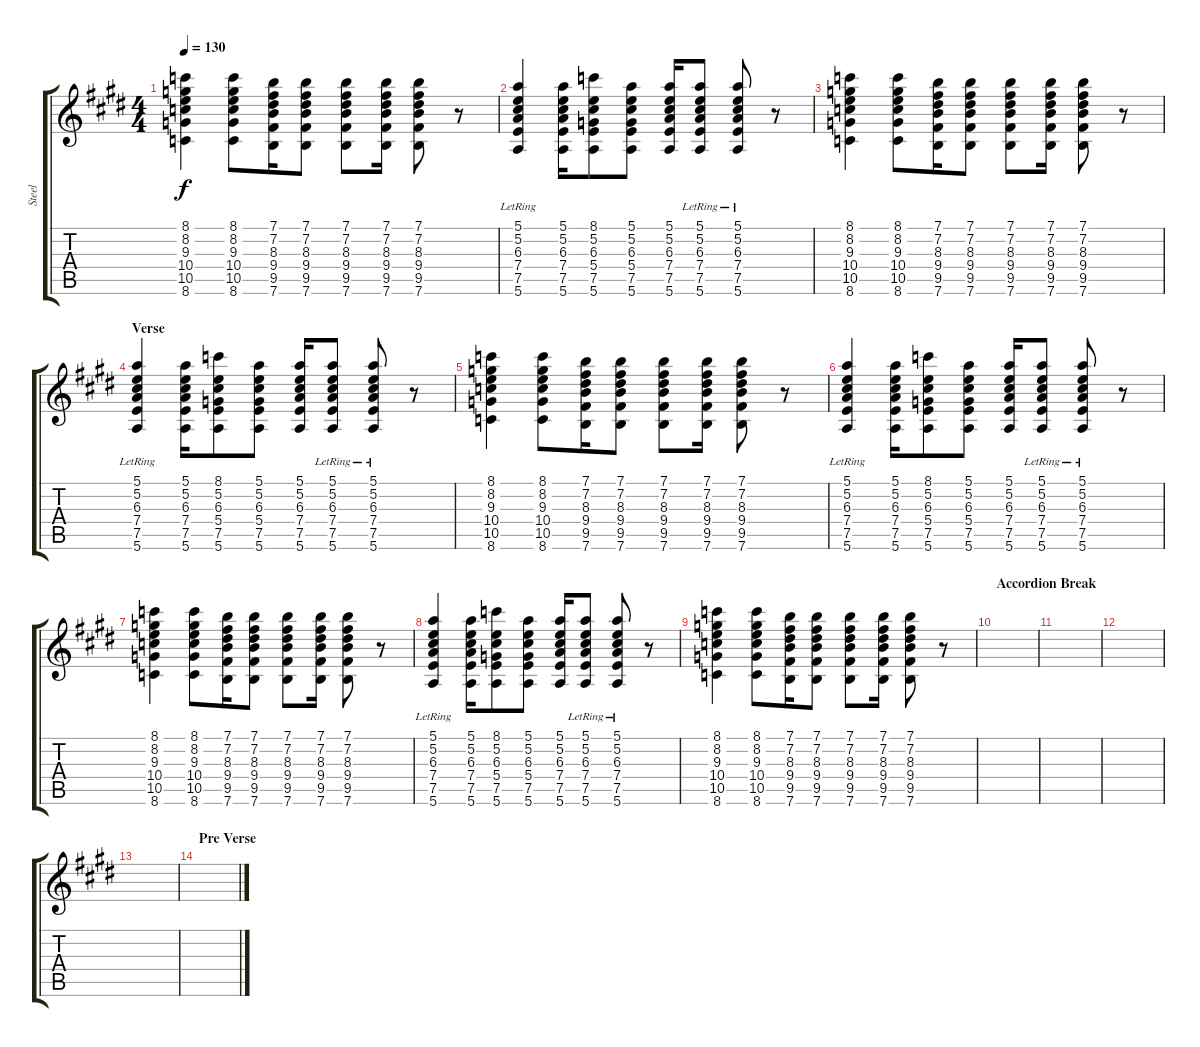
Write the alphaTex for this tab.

\track ("Steel" "Steel") {instrument acousticguitarsteel}
\staff {score tabs}
\tuning (E4 B3 G3 D3 A2 E2) {hide}
\ts (4 4)
\tempo 130
\clef g2
\ks e
(8.1 8.2 9.3 10.4 10.5 8.6).4{dy f} (8.1 8.2 9.3 10.4 10.5 8.6).8 (7.1 7.2 8.3 9.4 9.5 7.6).16 (7.1 7.2 8.3 9.4 9.5 7.6).8 (7.1 7.2 8.3 9.4 9.5 7.6).8 (7.1 7.2 8.3 9.4 9.5 7.6).16 (7.1 7.2 8.3 9.4 9.5 7.6).8 r.8 |
(5.1 5.2 6.3{lr} 7.4 7.5 5.6).4 (5.1 5.2 6.3 7.4 7.5 5.6).16 (8.1 5.2 6.3 5.4 7.5 5.6).8 (5.1 5.2 6.3 5.4 7.5 5.6).8 (5.1 5.2 6.3 7.4 7.5 5.6).16 (5.1 5.2 6.3{lr} 7.4 7.5 5.6).8 (5.1 5.2 6.3{lr} 7.4 7.5 5.6).8 r.8 |
(8.1 8.2 9.3 10.4 10.5 8.6).4 (8.1 8.2 9.3 10.4 10.5 8.6).8 (7.1 7.2 8.3 9.4 9.5 7.6).16 (7.1 7.2 8.3 9.4 9.5 7.6).8 (7.1 7.2 8.3 9.4 9.5 7.6).8 (7.1 7.2 8.3 9.4 9.5 7.6).16 (7.1 7.2 8.3 9.4 9.5 7.6).8 r.8 |
\section ("" "Verse")
(5.1 5.2 6.3{lr} 7.4 7.5 5.6).4 (5.1 5.2 6.3 7.4 7.5 5.6).16 (8.1 5.2 6.3 5.4 7.5 5.6).8 (5.1 5.2 6.3 5.4 7.5 5.6).8 (5.1 5.2 6.3 7.4 7.5 5.6).16 (5.1 5.2 6.3{lr} 7.4 7.5 5.6).8 (5.1 5.2 6.3{lr} 7.4 7.5 5.6).8 r.8 |
(8.1 8.2 9.3 10.4 10.5 8.6).4 (8.1 8.2 9.3 10.4 10.5 8.6).8 (7.1 7.2 8.3 9.4 9.5 7.6).16 (7.1 7.2 8.3 9.4 9.5 7.6).8 (7.1 7.2 8.3 9.4 9.5 7.6).8 (7.1 7.2 8.3 9.4 9.5 7.6).16 (7.1 7.2 8.3 9.4 9.5 7.6).8 r.8 |
(5.1 5.2 6.3{lr} 7.4 7.5 5.6).4 (5.1 5.2 6.3 7.4 7.5 5.6).16 (8.1 5.2 6.3 5.4 7.5 5.6).8 (5.1 5.2 6.3 5.4 7.5 5.6).8 (5.1 5.2 6.3 7.4 7.5 5.6).16 (5.1 5.2 6.3{lr} 7.4 7.5 5.6).8 (5.1 5.2 6.3{lr} 7.4 7.5 5.6).8 r.8 |
(8.1 8.2 9.3 10.4 10.5 8.6).4 (8.1 8.2 9.3 10.4 10.5 8.6).8 (7.1 7.2 8.3 9.4 9.5 7.6).16 (7.1 7.2 8.3 9.4 9.5 7.6).8 (7.1 7.2 8.3 9.4 9.5 7.6).8 (7.1 7.2 8.3 9.4 9.5 7.6).16 (7.1 7.2 8.3 9.4 9.5 7.6).8 r.8 |
(5.1 5.2 6.3{lr} 7.4 7.5 5.6).4 (5.1 5.2 6.3 7.4 7.5 5.6).16 (8.1 5.2 6.3 5.4 7.5 5.6).8 (5.1 5.2 6.3 5.4 7.5 5.6).8 (5.1 5.2 6.3 7.4 7.5 5.6).16 (5.1 5.2 6.3{lr} 7.4 7.5 5.6).8 (5.1 5.2 6.3{lr} 7.4 7.5 5.6).8 r.8 |
(8.1 8.2 9.3 10.4 10.5 8.6).4 (8.1 8.2 9.3 10.4 10.5 8.6).8 (7.1 7.2 8.3 9.4 9.5 7.6).16 (7.1 7.2 8.3 9.4 9.5 7.6).8 (7.1 7.2 8.3 9.4 9.5 7.6).8 (7.1 7.2 8.3 9.4 9.5 7.6).16 (7.1 7.2 8.3 9.4 9.5 7.6).8 r.8 |
\section ("" "Accordion Break")
|
|
|
|
\section ("" "Pre Verse")
